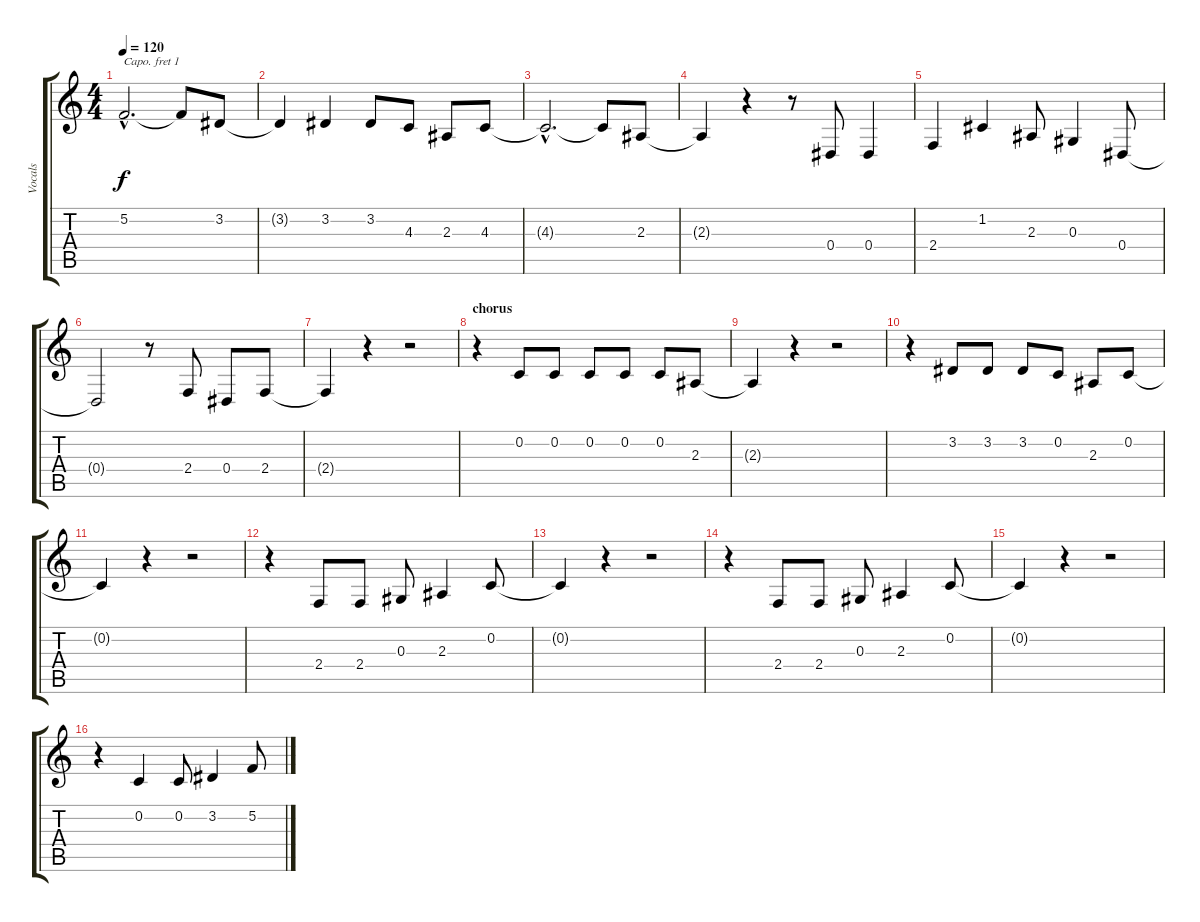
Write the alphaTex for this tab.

\track ("Vocals" "Vocals") {instrument lead2sawtooth}
\staff {score tabs}
\capo 1
\tuning (E4 B3 G3 D3 A2 E2) {hide}
\ts (4 4)
\tempo 120
\clef g2
\ks c
5.2{hac t}.2{d dy f} 5.2{t}.8 3.2.8 |
3.2{t}.4 3.2.4 3.2.8 4.3.8 2.3.8 4.3.8 |
4.3{hac t}.2{d} 4.3{t}.8 2.3.8 |
2.3{t}.4 r.4 r.8 0.4.8 0.4.4 |
2.4.4 1.2.4 2.3.8 0.3.4 0.4.8 |
0.4{t}.2 r.8 2.4.8 0.4.8 2.4.8 |
2.4{t}.4 r.4 r.2 |
\section ("" "chorus")
r.4 0.2.8 0.2.8 0.2.8 0.2.8 0.2.8 2.3.8 |
2.3{t}.4 r.4 r.2 |
r.4 3.2.8 3.2.8 3.2.8 0.2.8 2.3.8 0.2.8 |
0.2{t}.4 r.4 r.2 |
r.4 2.4.8 2.4.8 0.3.8 2.3.4 0.2.8 |
0.2{t}.4 r.4 r.2 |
r.4 2.4.8 2.4.8 0.3.8 2.3.4 0.2.8 |
0.2{t}.4 r.4 r.2 |
r.4 0.2.4 0.2.8 3.2.4 5.2.8
